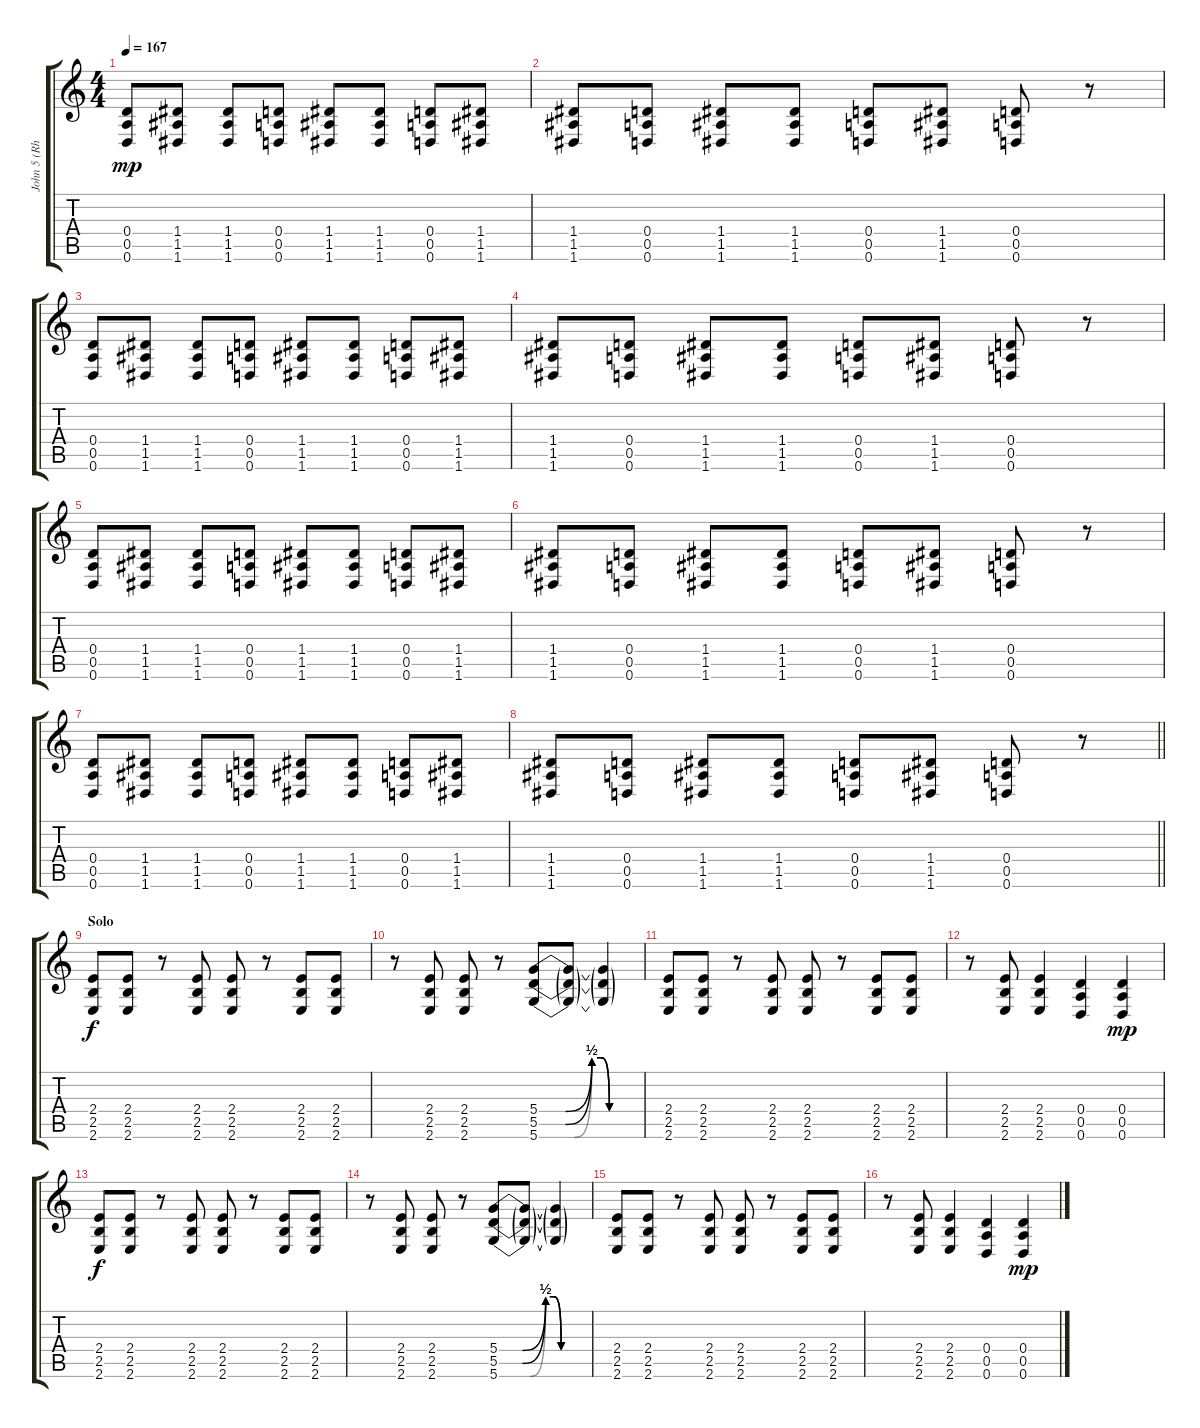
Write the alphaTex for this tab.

\track ("John 5 (Rhythm)" "John 5 (Rh") {instrument distortionguitar}
\staff {score tabs}
\tuning (E4 B3 G3 D3 A2 D2) {hide}
\ts (4 4)
\tempo 167
\clef g2
\ks c
(0.4 0.5 0.6).8{dy mp} (1.4 1.5 1.6).8 (1.4 1.5 1.6).8 (0.4 0.5 0.6).8 (1.4 1.5 1.6).8 (1.4 1.5 1.6).8 (0.4 0.5 0.6).8 (1.4 1.5 1.6).8 |
(1.4 1.5 1.6).8 (0.4 0.5 0.6).8 (1.4 1.5 1.6).8 (1.4 1.5 1.6).8 (0.4 0.5 0.6).8 (1.4 1.5 1.6).8 (0.4 0.5 0.6).8 r.8 |
(0.4 0.5 0.6).8 (1.4 1.5 1.6).8 (1.4 1.5 1.6).8 (0.4 0.5 0.6).8 (1.4 1.5 1.6).8 (1.4 1.5 1.6).8 (0.4 0.5 0.6).8 (1.4 1.5 1.6).8 |
(1.4 1.5 1.6).8 (0.4 0.5 0.6).8 (1.4 1.5 1.6).8 (1.4 1.5 1.6).8 (0.4 0.5 0.6).8 (1.4 1.5 1.6).8 (0.4 0.5 0.6).8 r.8 |
(0.4 0.5 0.6).8 (1.4 1.5 1.6).8 (1.4 1.5 1.6).8 (0.4 0.5 0.6).8 (1.4 1.5 1.6).8 (1.4 1.5 1.6).8 (0.4 0.5 0.6).8 (1.4 1.5 1.6).8 |
(1.4 1.5 1.6).8 (0.4 0.5 0.6).8 (1.4 1.5 1.6).8 (1.4 1.5 1.6).8 (0.4 0.5 0.6).8 (1.4 1.5 1.6).8 (0.4 0.5 0.6).8 r.8 |
(0.4 0.5 0.6).8 (1.4 1.5 1.6).8 (1.4 1.5 1.6).8 (0.4 0.5 0.6).8 (1.4 1.5 1.6).8 (1.4 1.5 1.6).8 (0.4 0.5 0.6).8 (1.4 1.5 1.6).8 |
\barLineRight lightlight
(1.4 1.5 1.6).8 (0.4 0.5 0.6).8 (1.4 1.5 1.6).8 (1.4 1.5 1.6).8 (0.4 0.5 0.6).8 (1.4 1.5 1.6).8 (0.4 0.5 0.6).8 r.8 |
\section ("" "Solo")
(2.4 2.5 2.6).8{dy f} (2.4 2.5 2.6).8 r.8 (2.4 2.5 2.6).8 (2.4 2.5 2.6).8 r.8 (2.4 2.5 2.6).8 (2.4 2.5 2.6).8 |
r.8 (2.4 2.5 2.6).8 (2.4 2.5 2.6).8 r.8 (5.4{be (custom 0 0 15 0 30 2 35 2 40 0 60 0)} 5.5{be (custom 0 0 15 0 30 2 35 2 40 0 60 0)} 5.6{be (custom 0 0 20 0 30 2 35 2 40 0 60 0)}).8 (5.4{t} 5.5{t} 5.6{t}).8 (5.4{t} 5.5{t} 5.6{t}).4 |
(2.4 2.5 2.6).8 (2.4 2.5 2.6).8 r.8 (2.4 2.5 2.6).8 (2.4 2.5 2.6).8 r.8 (2.4 2.5 2.6).8 (2.4 2.5 2.6).8 |
r.8 (2.4 2.5 2.6).8 (2.4 2.5 2.6).4 (0.4 0.5 0.6).4 (0.4 0.5 0.6).4{dy mp} |
(2.4 2.5 2.6).8{dy f} (2.4 2.5 2.6).8 r.8 (2.4 2.5 2.6).8 (2.4 2.5 2.6).8 r.8 (2.4 2.5 2.6).8 (2.4 2.5 2.6).8 |
r.8 (2.4 2.5 2.6).8 (2.4 2.5 2.6).8 r.8 (5.4{be (custom 0 0 15 0 30 2 35 2 40 0 60 0)} 5.5{be (custom 0 0 15 0 30 2 35 2 40 0 60 0)} 5.6{be (custom 0 0 20 0 30 2 35 2 40 0 60 0)}).8 (5.4{t} 5.5{t} 5.6{t}).8 (5.4{t} 5.5{t} 5.6{t}).4 |
(2.4 2.5 2.6).8 (2.4 2.5 2.6).8 r.8 (2.4 2.5 2.6).8 (2.4 2.5 2.6).8 r.8 (2.4 2.5 2.6).8 (2.4 2.5 2.6).8 |
r.8 (2.4 2.5 2.6).8 (2.4 2.5 2.6).4 (0.4 0.5 0.6).4 (0.4 0.5 0.6).4{dy mp}
